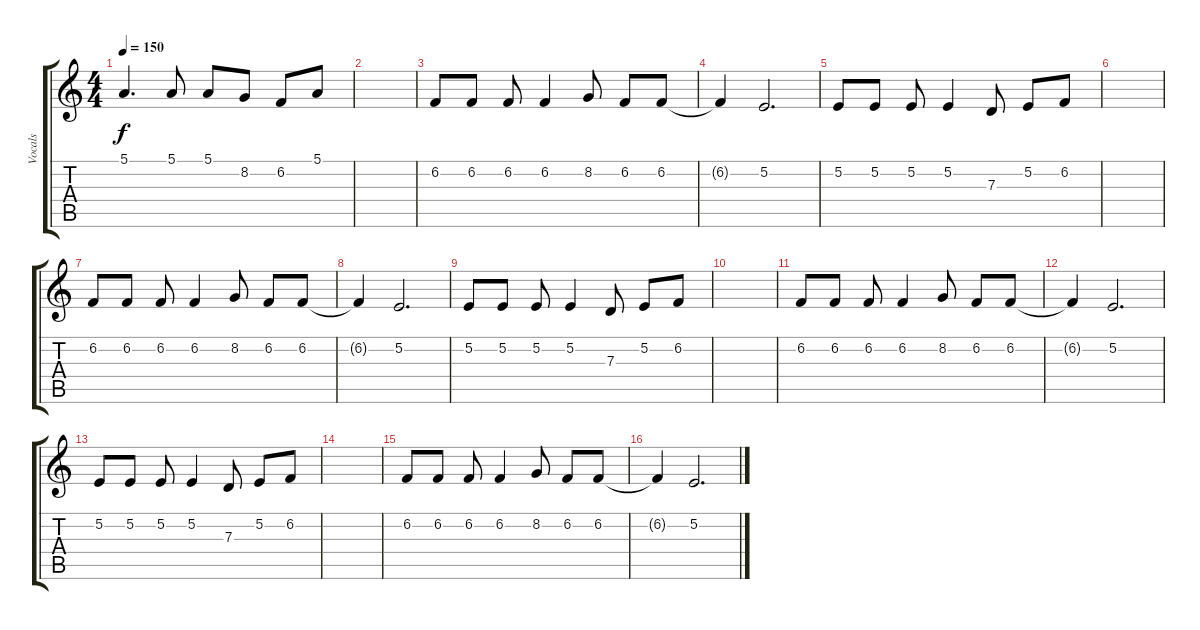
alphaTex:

\track ("Vocals" "Vocals") {instrument frenchhorn}
\staff {score tabs}
\tuning (E4 B3 G3 D3 A2 E2) {hide}
\ts (4 4)
\tempo 150
\clef g2
\ks c
5.1{t}.4{d dy f} 5.1.8 5.1.8 8.2.8 6.2.8 5.1.8 |
|
6.2.8 6.2.8 6.2.8 6.2.4 8.2.8 6.2.8 6.2.8 |
6.2{t}.4 5.2.2{d} |
5.2.8 5.2.8 5.2.8 5.2.4 7.3.8 5.2.8 6.2.8 |
|
6.2.8 6.2.8 6.2.8 6.2.4 8.2.8 6.2.8 6.2.8 |
6.2{t}.4 5.2.2{d} |
5.2.8 5.2.8 5.2.8 5.2.4 7.3.8 5.2.8 6.2.8 |
|
6.2.8 6.2.8 6.2.8 6.2.4 8.2.8 6.2.8 6.2.8 |
6.2{t}.4 5.2.2{d} |
5.2.8 5.2.8 5.2.8 5.2.4 7.3.8 5.2.8 6.2.8 |
|
6.2.8 6.2.8 6.2.8 6.2.4 8.2.8 6.2.8 6.2.8 |
6.2{t}.4 5.2.2{d}
